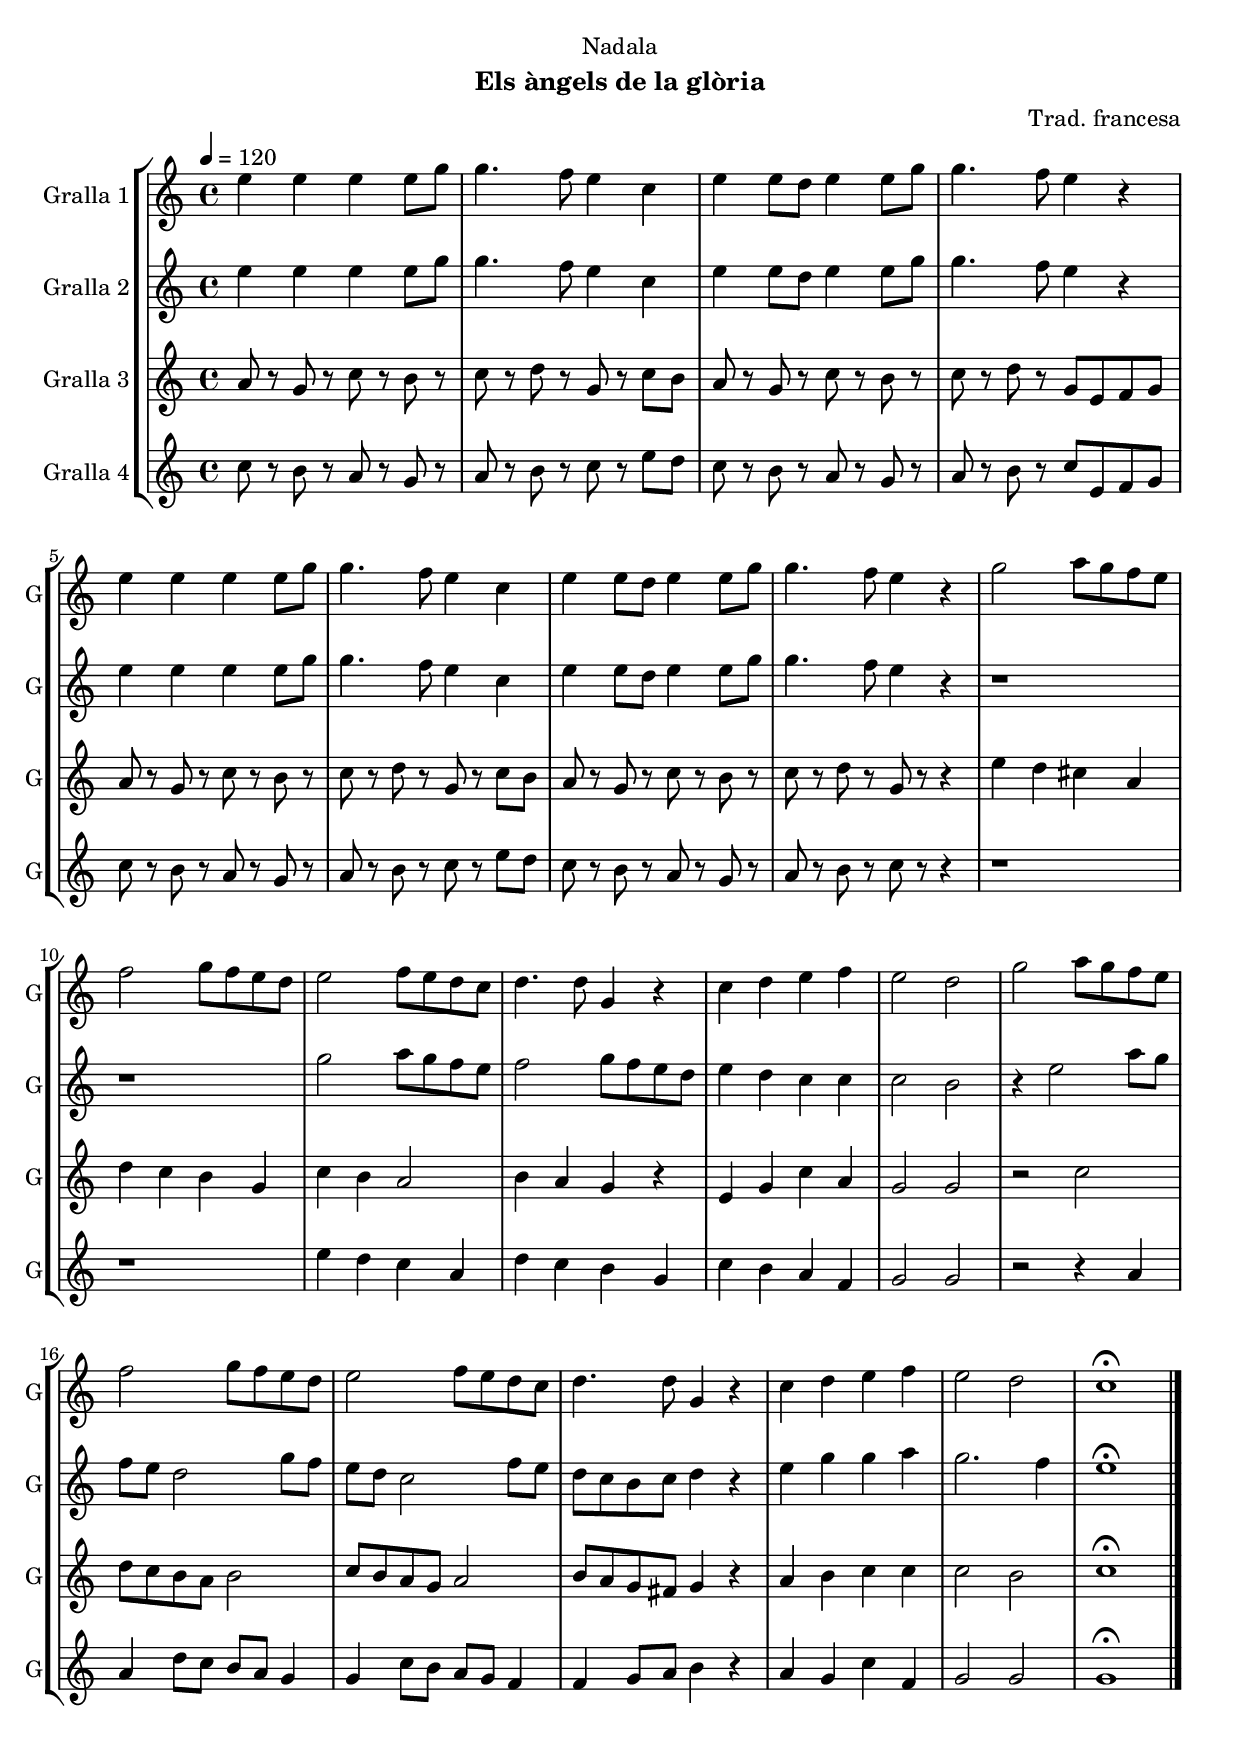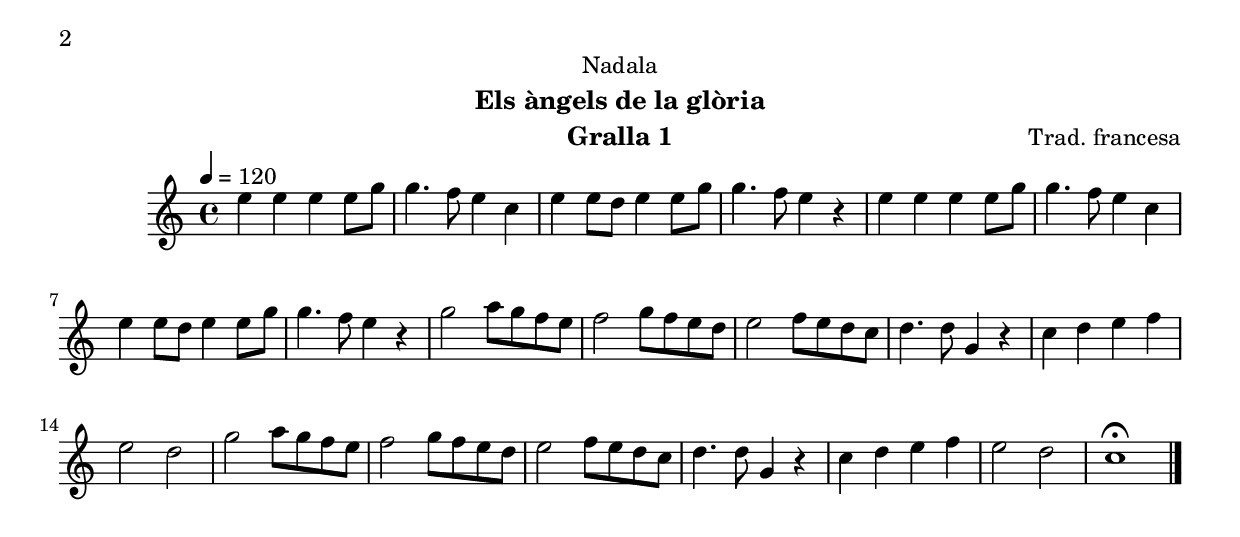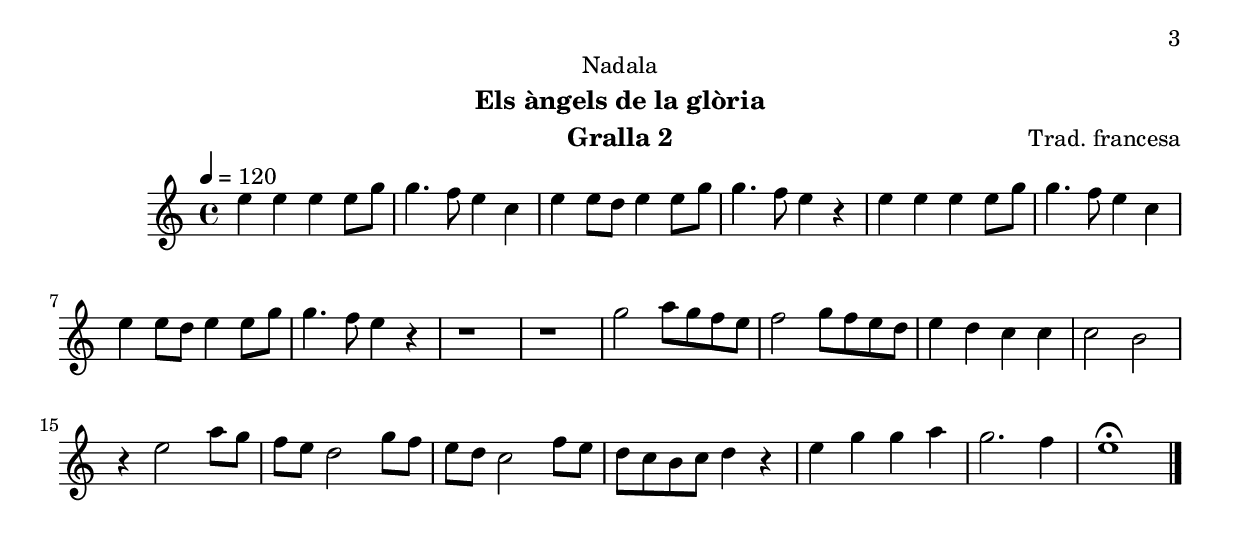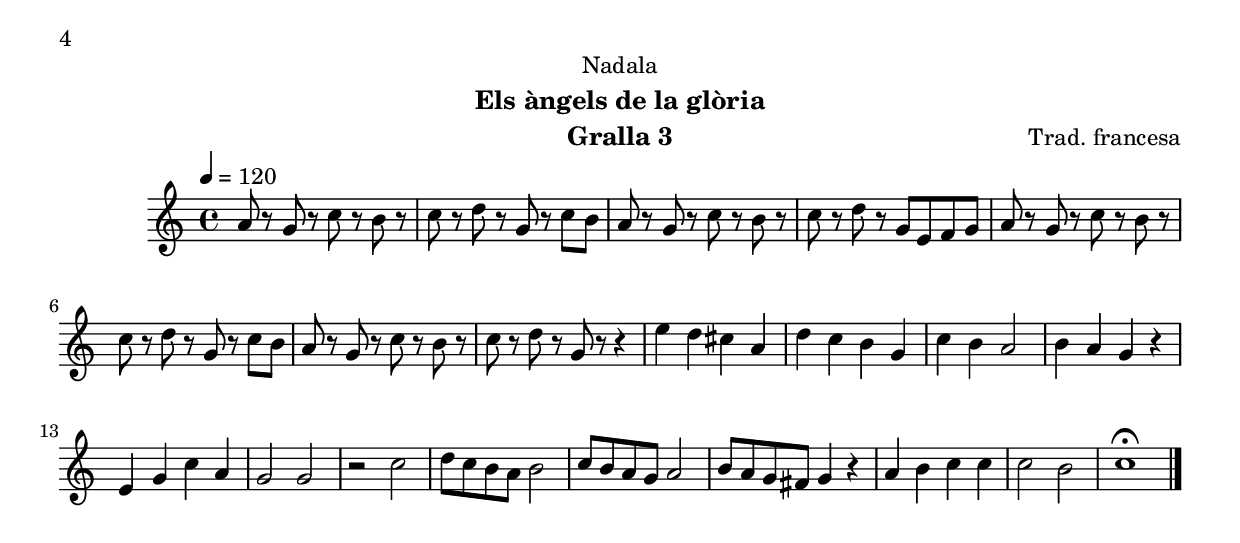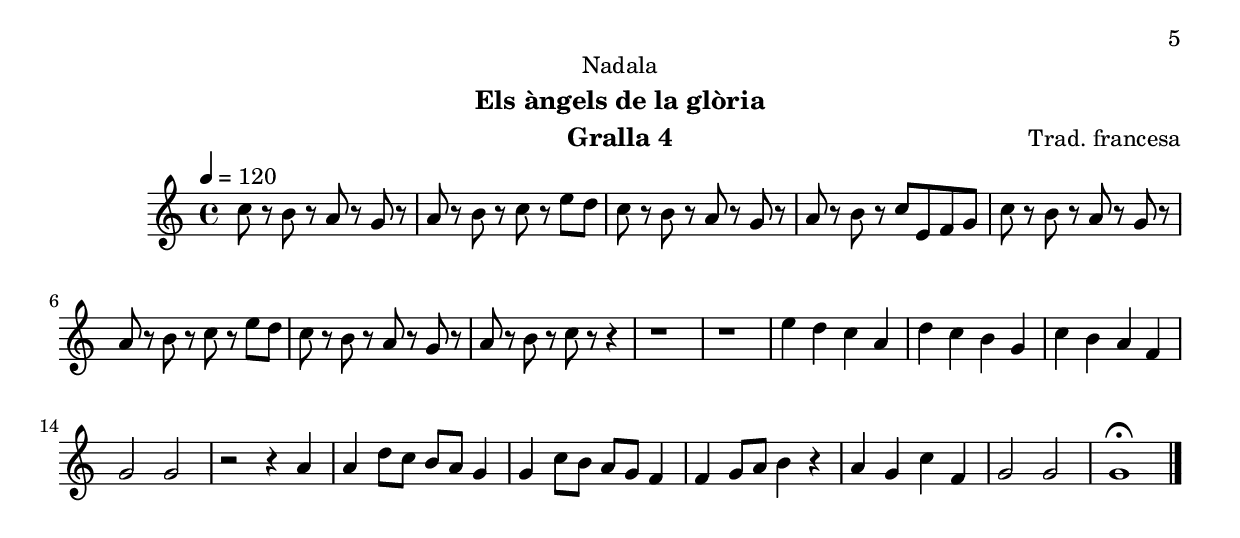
\version "2.22.1"

\header {
  dedication="Nadala"
  title=""
  subtitle="Els àngels de la glòria"
  subsubtitle=""
  poet=""
  meter=""
  piece=""
  composer="Trad. francesa"
  arranger=""
  opus=""
  instrument=""
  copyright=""
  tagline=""
}

liniaroAa =
\relative e''
{
  \tempo 4=120
  \clef treble
  \key c \major
  \time 4/4
  e4 e e e8 g  |
  g4. f8 e4 c  |
  e4 e8 d e4 e8 g  |
  g4. f8 e4 r  |
  %05
  e4 e e e8 g  |
  g4. f8 e4 c  |
  e4 e8 d e4 e8 g  |
  g4. f8 e4 r  |
  g2 a8 g f e  |
  %10
  f2 g8 f e d  |
  e2 f8 e d c  |
  d4. d8 g,4 r  |
  c4 d e f  |
  e2 d  |
  %15
  g2 a8 g f e  |
  f2 g8 f e d  |
  e2 f8 e d c  |
  d4. d8 g,4 r  |
  c4 d e f  |
  %20
  e2 d  |
  c1\fermata  \bar "|."
}

liniaroAb =
\relative e''
{
  \tempo 4=120
  \clef treble
  \key c \major
  \time 4/4
  e4 e e e8 g  |
  g4. f8 e4 c  |
  e4 e8 d e4 e8 g  |
  g4. f8 e4 r  |
  %05
  e4 e e e8 g  |
  g4. f8 e4 c  |
  e4 e8 d e4 e8 g  |
  g4. f8 e4 r  |
  r1  |
  %10
  r1  |
  g2 a8 g f e  |
  f2 g8 f e d  |
  e4 d c c  |
  c2 b  |
  %15
  r4 e2 a8 g  |
  f8 e d2 g8 f  |
  e8 d c2 f8 e  |
  d8 c b c d4 r  |
  e4 g g a  |
  %20
  g2. f4  |
  e1\fermata  \bar "|."
}

liniaroAc =
\relative a'
{
  \tempo 4=120
  \clef treble
  \key c \major
  \time 4/4
  a8 r g r c r b r  |
  c8 r d r g, r c b  |
  a8 r g r c r b r  |
  c8 r d r g, e f g  |
  %05
  a8 r g r c r b r  |
  c8 r d r g, r c b  |
  a8 r g r c r b r  |
  c8 r d r g, r r4  |
  e'4 d cis a  |
  %10
  d4 c b g  |
  c4 b a2  |
  b4 a g r  |
  e4 g c a  |
  g2 g  |
  %15
  r2 c  |
  d8 c b a b2  |
  c8 b a g a2  |
  b8 a g fis g4 r  |
  a4 b c c  |
  %20
  c2 b  |
  c1\fermata  \bar "|."
}

liniaroAd =
\relative c''
{
  \tempo 4=120
  \clef treble
  \key c \major
  \time 4/4
  c8 r b r a r g r  |
  a8 r b r c r e d  |
  c8 r b r a r g r  |
  a8 r b r c e, f g  |
  %05
  c8 r b r a r g r  |
  a8 r b r c r e d  |
  c8 r b r a r g r  |
  a8 r b r c r r4  |
  r1  |
  %10
  r1  |
  e4 d c a  |
  d4 c b g  |
  c4 b a f  |
  g2 g  |
  %15
  r2 r4 a  |
  a4 d8 c b a g4  |
  g4 c8 b a g f4  |
  f4 g8 a b4 r  |
  a4 g c f,  |
  %20
  g2 g  |
  g1\fermata  \bar "|."
}

\bookpart {
  \score {
    \new StaffGroup {
      \override Score.RehearsalMark #'self-alignment-X = #LEFT
      <<
        \new Staff \with {instrumentName = #"Gralla 1" shortInstrumentName = #"G"} \liniaroAa
        \new Staff \with {instrumentName = #"Gralla 2" shortInstrumentName = #"G"} \liniaroAb
        \new Staff \with {instrumentName = #"Gralla 3" shortInstrumentName = #"G"} \liniaroAc
        \new Staff \with {instrumentName = #"Gralla 4" shortInstrumentName = #"G"} \liniaroAd
      >>
    }
    \layout {}
  }
  \score { \unfoldRepeats
    \new StaffGroup {
      \override Score.RehearsalMark #'self-alignment-X = #LEFT
      <<
        \new Staff \with {instrumentName = #"Gralla 1" shortInstrumentName = #"G"} \liniaroAa
        \new Staff \with {instrumentName = #"Gralla 2" shortInstrumentName = #"G"} \liniaroAb
        \new Staff \with {instrumentName = #"Gralla 3" shortInstrumentName = #"G"} \liniaroAc
        \new Staff \with {instrumentName = #"Gralla 4" shortInstrumentName = #"G"} \liniaroAd
      >>
    }
    \midi {
      \set Staff.midiInstrument = "oboe"
      \set DrumStaff.midiInstrument = "drums"
    }
  }
}

\bookpart {
  \header {instrument="Gralla 1"}
  \score {
    \new StaffGroup {
      \override Score.RehearsalMark #'self-alignment-X = #LEFT
      <<
        \new Staff \liniaroAa
      >>
    }
    \layout {}
  }
  \score { \unfoldRepeats
    \new StaffGroup {
      \override Score.RehearsalMark #'self-alignment-X = #LEFT
      <<
        \new Staff \liniaroAa
      >>
    }
    \midi {
      \set Staff.midiInstrument = "oboe"
      \set DrumStaff.midiInstrument = "drums"
    }
  }
}

\bookpart {
  \header {instrument="Gralla 2"}
  \score {
    \new StaffGroup {
      \override Score.RehearsalMark #'self-alignment-X = #LEFT
      <<
        \new Staff \liniaroAb
      >>
    }
    \layout {}
  }
  \score { \unfoldRepeats
    \new StaffGroup {
      \override Score.RehearsalMark #'self-alignment-X = #LEFT
      <<
        \new Staff \liniaroAb
      >>
    }
    \midi {
      \set Staff.midiInstrument = "oboe"
      \set DrumStaff.midiInstrument = "drums"
    }
  }
}

\bookpart {
  \header {instrument="Gralla 3"}
  \score {
    \new StaffGroup {
      \override Score.RehearsalMark #'self-alignment-X = #LEFT
      <<
        \new Staff \liniaroAc
      >>
    }
    \layout {}
  }
  \score { \unfoldRepeats
    \new StaffGroup {
      \override Score.RehearsalMark #'self-alignment-X = #LEFT
      <<
        \new Staff \liniaroAc
      >>
    }
    \midi {
      \set Staff.midiInstrument = "oboe"
      \set DrumStaff.midiInstrument = "drums"
    }
  }
}

\bookpart {
  \header {instrument="Gralla 4"}
  \score {
    \new StaffGroup {
      \override Score.RehearsalMark #'self-alignment-X = #LEFT
      <<
        \new Staff \liniaroAd
      >>
    }
    \layout {}
  }
  \score { \unfoldRepeats
    \new StaffGroup {
      \override Score.RehearsalMark #'self-alignment-X = #LEFT
      <<
        \new Staff \liniaroAd
      >>
    }
    \midi {
      \set Staff.midiInstrument = "oboe"
      \set DrumStaff.midiInstrument = "drums"
    }
  }
}

